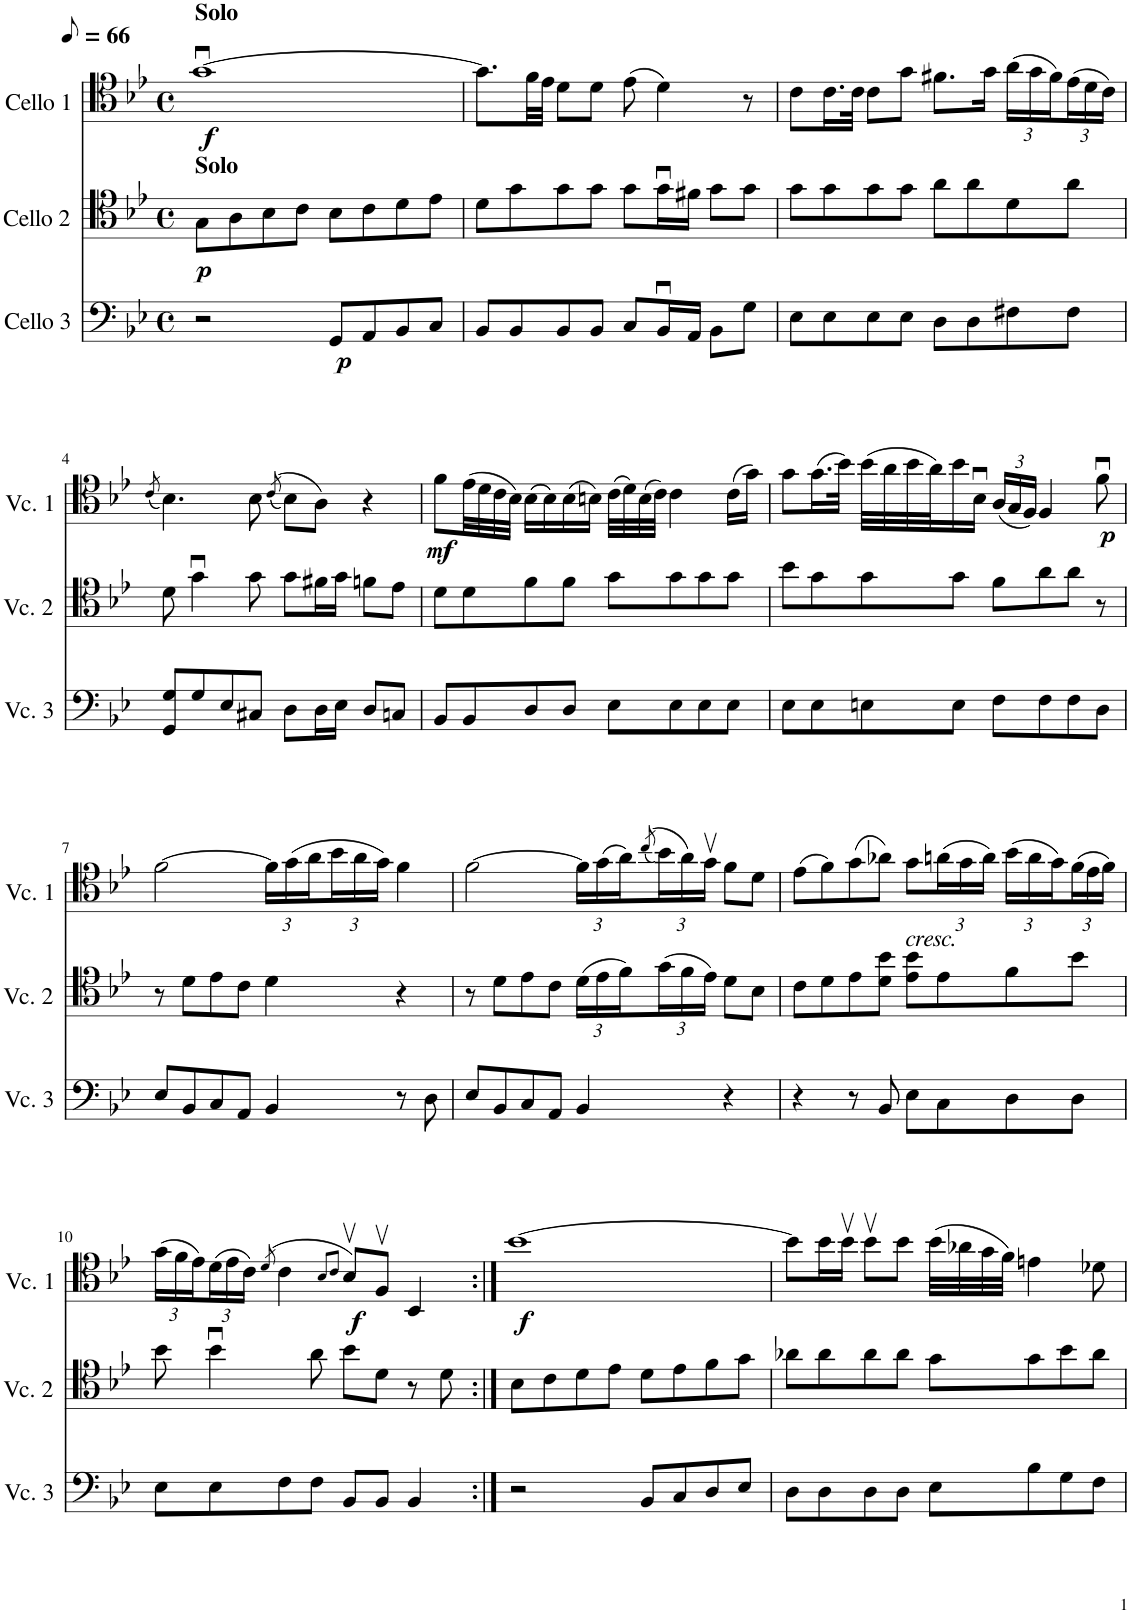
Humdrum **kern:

**kern	**dynam	**kern	**dynam	**kern	**dynam
*part3	*part3	*part2	*part2	*part1	*part1
*staff3	*staff3	*staff2	*staff2	*staff1	*staff1
*I"Cello 3	*	*I"Cello 2	*	*I"Cello 1	*
*clefF4	*	*clefC4	*	*clefC4	*
*k[b-e-]	*	*k[b-e-]	*	*k[b-e-]	*
*M4/4	*	*M4/4	*	*M4/4	*
*met(c)	*	*met(c)	*	*met(c)	*
*MM33	*	*MM33	*	*MM33	*
=1	=1	=1	=1	=1	=1
!	!	!	!	!LO:TX:a:B:t=Solo	!
!	!	!LO:TX:a:B:t=Solo	!	!	!
!	!	!	!LO:DY:b	!	!LO:DY:b
2r	.	8G\L	p	[1gu	f
.	.	8A\	.	.	.
.	.	8B-\	.	.	.
.	.	8c\J	.	.	.
!	!LO:DY:b	!	!	!	!
8GG/L	p	8B-\L	.	.	.
8AA/	.	8c\	.	.	.
8BB-/	.	8d\	.	.	.
8C/J	.	8e-\J	.	.	.
=2	=2	=2	=2	=2	=2
8BB-/L	.	8d\L	.	8.g\L]	.
8BB-/	.	8g\	.	.	.
.	.	.	.	32f\LL	.
.	.	.	.	32e-\JJJ	.
8BB-/	.	8g\	.	8d\L	.
8BB-/J	.	8g\J	.	8d\J	.
8C/L	.	8g\L	.	(8e-\	.
16BB-u/L	.	16gu\L	.	4d\)	.
16AA/JJ	.	16f#X\JJ	.	.	.
8BB-\L	.	8g\L	.	.	.
8G\J	.	8g\J	.	8r	.
=3	=3	=3	=3	=3	=3
8E-\L	.	8g\L	.	8c\L	.
8E-\	.	8g\	.	16.c\L	.
.	.	.	.	32c\JJk	.
8E-\	.	8g\	.	8c\L	.
8E-\J	.	8g\J	.	8g\J	.
8D\L	.	8a\L	.	8.f#X\L	.
8D\	.	8a\	.	.	.
.	.	.	.	16g\Jk	.
*	*	*	*	*Xbrackettup	*
8F#X\	.	8d\	.	(24a\LL	.
.	.	.	.	24g\	.
.	.	.	.	24f#\)	.
8F#\J	.	8a\J	.	(24e-\	.
.	.	.	.	24d\	.
.	.	.	.	24c\JJ)	.
!!LO:LB:g=z
=4	=4	=4	=4	=4	=4
.	.	.	.	(8qc/	.
8GG/ 8G/L	.	8d\	.	4.B-\)	.
8G/	.	4gu\	.	.	.
8E-/	.	.	.	.	.
8C#X/J	.	8g\	.	8B-\	.
.	.	.	.	((8qc/	.
8D\L	.	8g\L	.	8B-\L)	.
16D\L	.	16f#X\L	.	8A\J)	.
16E-\JJ	.	16g\JJ	.	.	.
8D/L	.	8fn\L	.	4r	.
8Cn/J	.	8e-\J	.	.	.
=5	=5	=5	=5	=5	=5
!	!	!	!	!	!LO:DY:b
8BB-/L	.	8d\L	.	8f\L	mf
8BB-/	.	8d\	.	(32e-\LL	.
.	.	.	.	32d\	.
.	.	.	.	32c\	.
.	.	.	.	32B-\JJJ)	.
8D/	.	8f\	.	(16B-\LL	.
.	.	.	.	16B-\)	.
8D/J	.	8f\J	.	(16B-\	.
.	.	.	.	16Bn\JJ)	.
8E-\L	.	8g\L	.	(32c\LLL	.
.	.	.	.	32d\)	.
.	.	.	.	(32B\	.
.	.	.	.	32c\JJJ)	.
8E-\	.	8g\	.	4c\	.
8E-\	.	8g\	.	.	.
8E-\J	.	8g\J	.	(16c\LL	.
.	.	.	.	16g\JJ)	.
=6	=6	=6	=6	=6	=6
8E-\L	.	8b-\L	.	8g\L	.
8E-\	.	8g\	.	(16.g\L	.
.	.	.	.	32b-\JJk)	.
8En\	.	8g\	.	(32b-\LLL	.
.	.	.	.	32a\	.
.	.	.	.	32b-\	.
.	.	.	.	32a\J)	.
8E\J	.	8g\J	.	16b-\	.
.	.	.	.	16B-u\JJ	.
8F\L	.	8f\L	.	(24A/LL	.
.	.	.	.	24G/	.
.	.	.	.	24F/JJ)	.
8F\	.	8a\	.	4F/	.
8F\	.	8a\J	.	.	.
!	!	!	!	!	!LO:DY:b
8D\J	.	8r	.	8fu\	p
!!LO:LB:g=z
=7	=7	=7	=7	=7	=7
8E-/L	.	8r	.	[2f\	.
8BB-/	.	8d\L	.	.	.
8C/	.	8e-\	.	.	.
8AA/J	.	8c\J	.	.	.
4BB-/	.	4d\	.	24f\LL]	.
.	.	.	.	(24g\	.
.	.	.	.	24a\	.
.	.	.	.	24b-\	.
.	.	.	.	24a\	.
.	.	.	.	24g\JJ)	.
8r	.	4r	.	4f\	.
8D\	.	.	.	.	.
=8	=8	=8	=8	=8	=8
8E-/L	.	8r	.	[2f\	.
8BB-/	.	8d\L	.	.	.
8C/	.	8e-\	.	.	.
8AA/J	.	8c\J	.	.	.
*	*	*Xbrackettup	*	*	*
4BB-/	.	(24d\LL	.	24f\LL]	.
.	.	24e-\	.	(24g\	.
.	.	24f\)	.	24a\)	.
.	.	.	.	((8qcc/	.
.	.	(24g\	.	24b-\)	.
.	.	24f\	.	24a\)	.
.	.	24e-\JJ)	.	24gv\JJ	.
4r	.	8d\L	.	8f\L	.
.	.	8B-\J	.	8d\J	.
=9	=9	=9	=9	=9	=9
4r	.	8c\L	.	(8e-\L	.
.	.	8d\	.	8f\)	.
8r	.	8e-\	.	(8g\	.
8BB-/	.	8d\ 8b-\J	.	8a-X\J)	.
!	!	!	!	!LO:TX:b:i:t=cresc.	!
8E-\L	.	8e-\ 8b-\L	.	8g\L	.
8C\	.	8e-\	.	(24an\L	.
.	.	.	.	24g\	.
.	.	.	.	24a\JJ)	.
8D\	.	8f\	.	(24b-\LL	.
.	.	.	.	24a\	.
.	.	.	.	24g\)	.
8D\J	.	8b-\J	.	(24f\	.
.	.	.	.	24e-\	.
.	.	.	.	24f\JJ)	.
!!LO:LB:g=z
=10	=10	=10	=10	=10	=10
8E-\L	.	8b-\	.	(24g\LL	.
.	.	.	.	24f\	.
.	.	.	.	24e-\)	.
8E-\	.	4b-u\	.	(24d\	.
.	.	.	.	24e-\	.
.	.	.	.	24c\JJ)	.
.	.	.	.	(8qd/	.
8F\	.	.	.	4c\	.
8F\J	.	8a\	.	.	.
.	.	.	.	8qB-/L	.
.	.	.	.	8qc/J	.
!	!	!	!	!	!LO:DY:b
8BB-/L	.	8b-\L	.	8B-v/L)	f
8BB-/J	.	8d\J	.	8Fv/J	.
4BB-/	.	8r	.	4BB-/	.
.	.	8d\	.	.	.
=11:|!	=11:|!	=11:|!	=11:|!	=11:|!	=11:|!
!	!	!	!	!	!LO:DY:b
2r	.	8B-\L	.	[1b-	f
.	.	8c\	.	.	.
.	.	8d\	.	.	.
.	.	8e-\J	.	.	.
8BB-/L	.	8d\L	.	.	.
8C/	.	8e-\	.	.	.
8D/	.	8f\	.	.	.
8E-/J	.	8g\J	.	.	.
=12	=12	=12	=12	=12	=12
8D\L	.	8a-X\L	.	8b-\L]	.
8D\	.	8a-\	.	16b-\L	.
.	.	.	.	16b-v\JJ	.
8D\	.	8a-\	.	8b-v\L	.
8D\J	.	8a-\J	.	8b-\J	.
8E-\L	.	8g\L	.	(32b-\LLL	.
.	.	.	.	32a-X\	.
.	.	.	.	32g\	.
.	.	.	.	32f\JJJ)	.
8B-\	.	8g\	.	4en\	.
8G\	.	8b-\	.	.	.
8F\J	.	8a-\J	.	8d-X\	.
=	=	=	=	=	=
*-	*-	*-	*-	*-	*-
